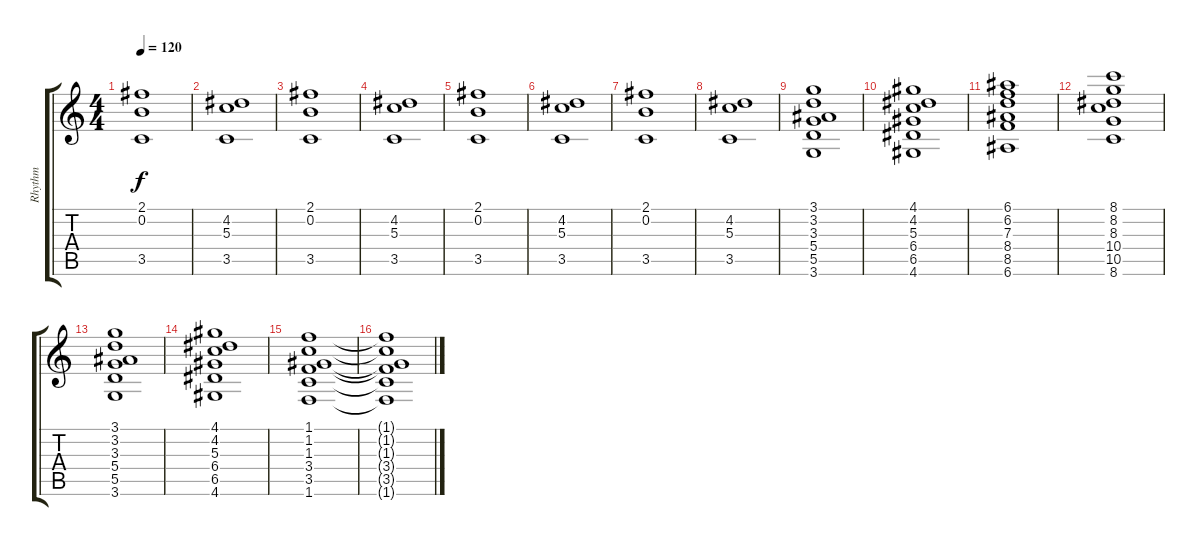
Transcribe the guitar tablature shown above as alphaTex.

\track ("Rhythm" "Rhythm") {instrument electricguitarclean}
\staff {score tabs}
\tuning (E4 B3 G3 D3 A2 E2) {hide}
\ts (4 4)
\tempo 120
\clef g2
\ks c
(2.1 0.2 3.5).1{dy f} |
(4.2 5.3 3.5).1 |
(2.1 0.2 3.5).1 |
(4.2 5.3 3.5).1 |
(2.1 0.2 3.5).1 |
(4.2 5.3 3.5).1 |
(2.1 0.2 3.5).1 |
(4.2 5.3 3.5).1 |
(3.1 3.2 3.3 5.4 5.5 3.6).1 |
(4.1 4.2 5.3 6.4 6.5 4.6).1 |
(6.1 6.2 7.3 8.4 8.5 6.6).1 |
(8.1 8.2 8.3 10.4 10.5 8.6).1 |
(3.1 3.2 3.3 5.4 5.5 3.6).1 |
(4.1 4.2 5.3 6.4 6.5 4.6).1 |
(1.1 1.2 1.3 3.4 3.5 1.6).1 |
(1.1{t} 1.2{t} 1.3{t} 3.4{t} 3.5{t} 1.6{t}).1
